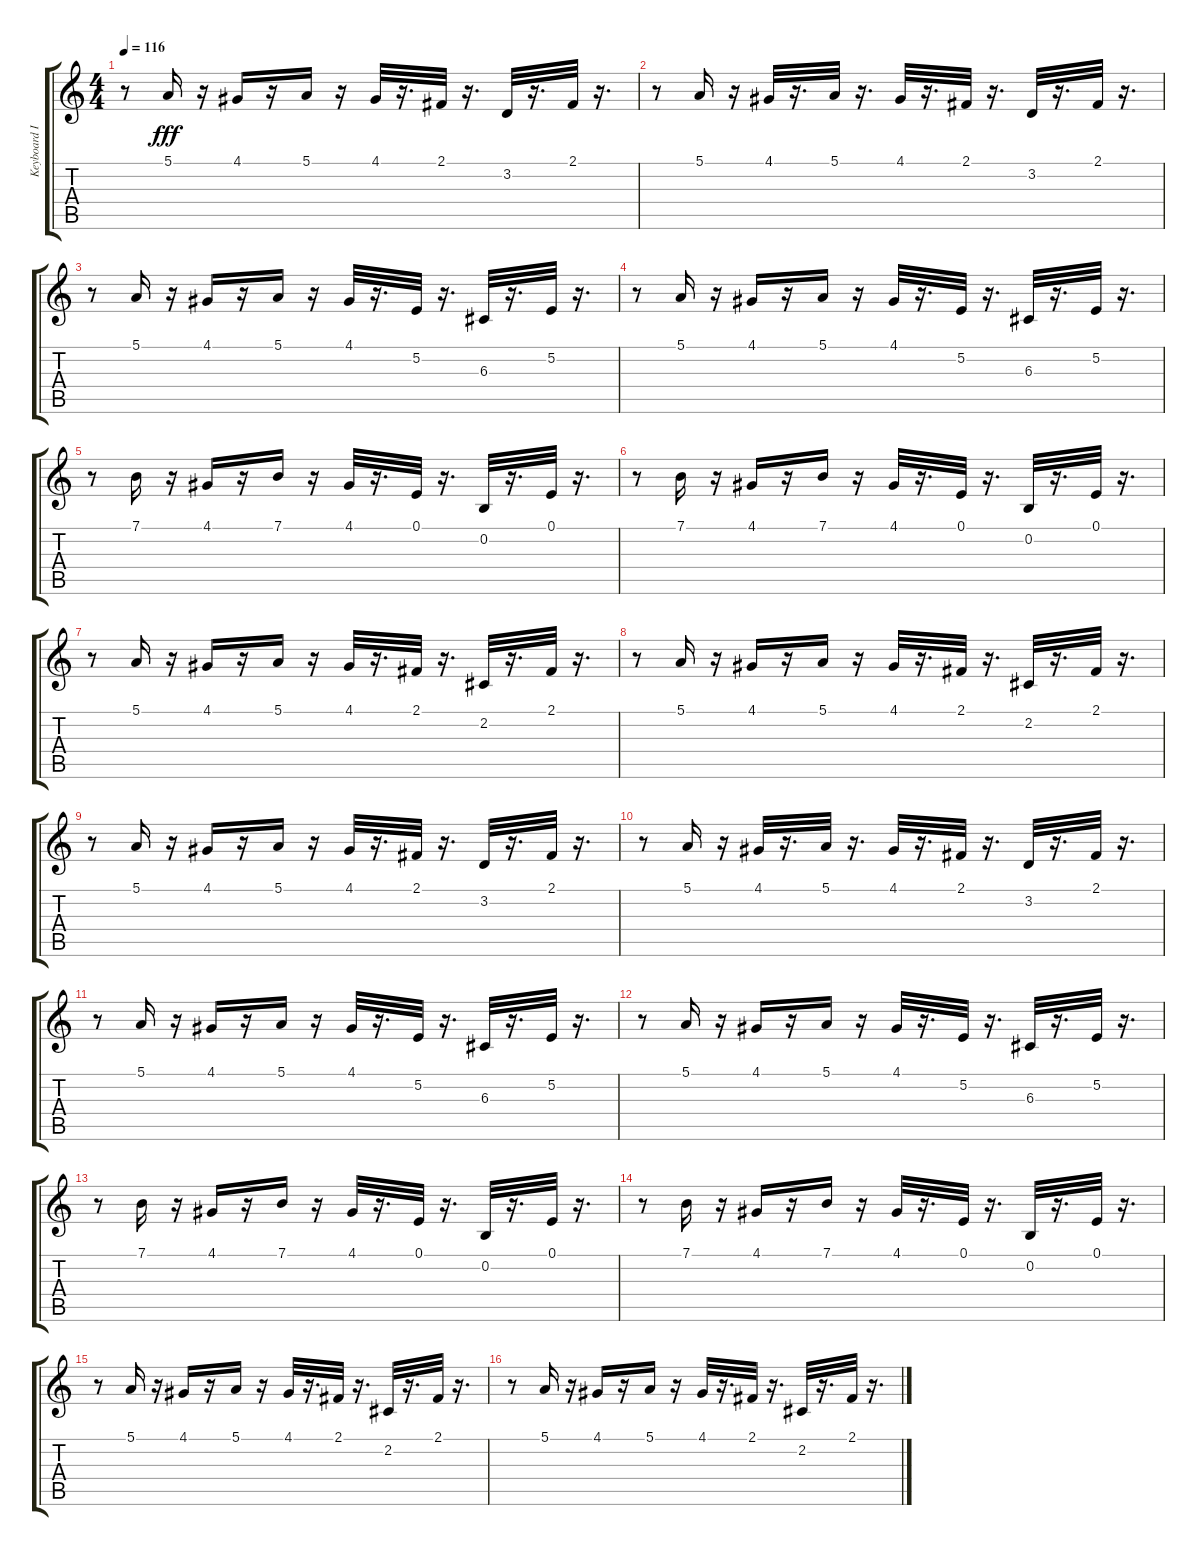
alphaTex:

\track ("Keyboard III" "Keyboard I") {instrument orchestralharp}
\staff {score tabs}
\tuning (E4 B3 G3 D3 A2 E2) {hide}
\ts (4 4)
\tempo 116
\clef g2
\ks c
r.8{dy fff} 5.1.16 r.16 4.1.16 r.16 5.1.16 r.16 4.1.32 r.16{d} 2.1.32 r.16{d} 3.2.32 r.16{d} 2.1.32 r.16{d} |
r.8 5.1.16 r.16 4.1.32 r.16{d} 5.1.32 r.16{d} 4.1.32 r.16{d} 2.1.32 r.16{d} 3.2.32 r.16{d} 2.1.32 r.16{d} |
r.8 5.1.16 r.16 4.1.16 r.16 5.1.16 r.16 4.1.32 r.16{d} 5.2.32 r.16{d} 6.3.32 r.16{d} 5.2.32 r.16{d} |
r.8 5.1.16 r.16 4.1.16 r.16 5.1.16 r.16 4.1.32 r.16{d} 5.2.32 r.16{d} 6.3.32 r.16{d} 5.2.32 r.16{d} |
r.8 7.1.16 r.16 4.1.16 r.16 7.1.16 r.16 4.1.32 r.16{d} 0.1.32 r.16{d} 0.2.32 r.16{d} 0.1.32 r.16{d} |
r.8 7.1.16 r.16 4.1.16 r.16 7.1.16 r.16 4.1.32 r.16{d} 0.1.32 r.16{d} 0.2.32 r.16{d} 0.1.32 r.16{d} |
r.8 5.1.16 r.16 4.1.16 r.16 5.1.16 r.16 4.1.32 r.16{d} 2.1.32 r.16{d} 2.2.32 r.16{d} 2.1.32 r.16{d} |
r.8 5.1.16 r.16 4.1.16 r.16 5.1.16 r.16 4.1.32 r.16{d} 2.1.32 r.16{d} 2.2.32 r.16{d} 2.1.32 r.16{d} |
r.8 5.1.16 r.16 4.1.16 r.16 5.1.16 r.16 4.1.32 r.16{d} 2.1.32 r.16{d} 3.2.32 r.16{d} 2.1.32 r.16{d} |
r.8 5.1.16 r.16 4.1.32 r.16{d} 5.1.32 r.16{d} 4.1.32 r.16{d} 2.1.32 r.16{d} 3.2.32 r.16{d} 2.1.32 r.16{d} |
r.8 5.1.16 r.16 4.1.16 r.16 5.1.16 r.16 4.1.32 r.16{d} 5.2.32 r.16{d} 6.3.32 r.16{d} 5.2.32 r.16{d} |
r.8 5.1.16 r.16 4.1.16 r.16 5.1.16 r.16 4.1.32 r.16{d} 5.2.32 r.16{d} 6.3.32 r.16{d} 5.2.32 r.16{d} |
r.8 7.1.16 r.16 4.1.16 r.16 7.1.16 r.16 4.1.32 r.16{d} 0.1.32 r.16{d} 0.2.32 r.16{d} 0.1.32 r.16{d} |
r.8 7.1.16 r.16 4.1.16 r.16 7.1.16 r.16 4.1.32 r.16{d} 0.1.32 r.16{d} 0.2.32 r.16{d} 0.1.32 r.16{d} |
r.8 5.1.16 r.16 4.1.16 r.16 5.1.16 r.16 4.1.32 r.16{d} 2.1.32 r.16{d} 2.2.32 r.16{d} 2.1.32 r.16{d} |
r.8 5.1.16 r.16 4.1.16 r.16 5.1.16 r.16 4.1.32 r.16{d} 2.1.32 r.16{d} 2.2.32 r.16{d} 2.1.32 r.16{d}
